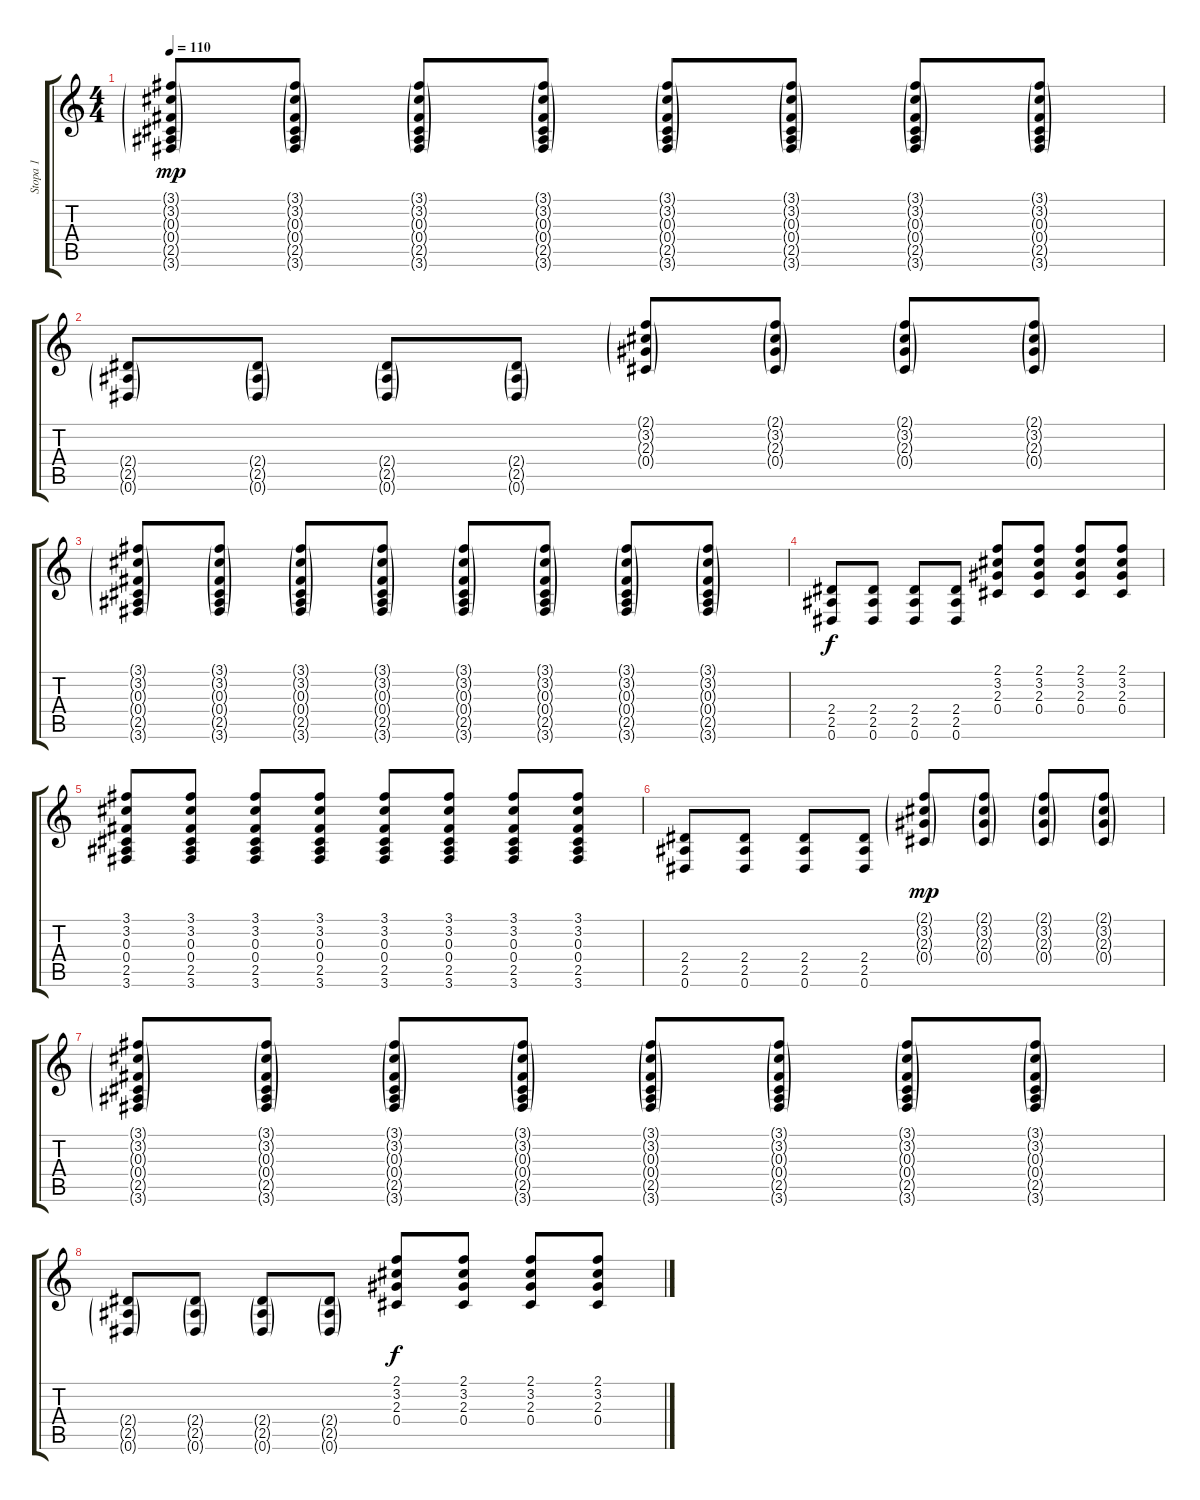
\track ("Stopa 1" "Stopa 1") {instrument overdrivenguitar}
\staff {score tabs}
\tuning (Eb4 Bb3 Gb3 Db3 Ab2 Eb2) {hide}
\ts (4 4)
\tempo 110
\clef g2
\ks c
(3.1{g} 3.2{g} 0.3{g} 0.4{g} 2.5{g} 3.6{g}).8{dy mp} (3.1{g} 3.2{g} 0.3{g} 0.4{g} 2.5{g} 3.6{g}).8 (3.1{g} 3.2{g} 0.3{g} 0.4{g} 2.5{g} 3.6{g}).8 (3.1{g} 3.2{g} 0.3{g} 0.4{g} 2.5{g} 3.6{g}).8 (3.1{g} 3.2{g} 0.3{g} 0.4{g} 2.5{g} 3.6{g}).8 (3.1{g} 3.2{g} 0.3{g} 0.4{g} 2.5{g} 3.6{g}).8 (3.1{g} 3.2{g} 0.3{g} 0.4{g} 2.5{g} 3.6{g}).8 (3.1{g} 3.2{g} 0.3{g} 0.4{g} 2.5{g} 3.6{g}).8 |
(2.4{g} 2.5{g} 0.6{g}).8 (2.4{g} 2.5{g} 0.6{g}).8 (2.4{g} 2.5{g} 0.6{g}).8 (2.4{g} 2.5{g} 0.6{g}).8 (2.1{g} 3.2{g} 2.3{g} 0.4{g}).8 (2.1{g} 3.2{g} 2.3{g} 0.4{g}).8 (2.1{g} 3.2{g} 2.3{g} 0.4{g}).8 (2.1{g} 3.2{g} 2.3{g} 0.4{g}).8 |
(3.1{g} 3.2{g} 0.3{g} 0.4{g} 2.5{g} 3.6{g}).8 (3.1{g} 3.2{g} 0.3{g} 0.4{g} 2.5{g} 3.6{g}).8 (3.1{g} 3.2{g} 0.3{g} 0.4{g} 2.5{g} 3.6{g}).8 (3.1{g} 3.2{g} 0.3{g} 0.4{g} 2.5{g} 3.6{g}).8 (3.1{g} 3.2{g} 0.3{g} 0.4{g} 2.5{g} 3.6{g}).8 (3.1{g} 3.2{g} 0.3{g} 0.4{g} 2.5{g} 3.6{g}).8 (3.1{g} 3.2{g} 0.3{g} 0.4{g} 2.5{g} 3.6{g}).8 (3.1{g} 3.2{g} 0.3{g} 0.4{g} 2.5{g} 3.6{g}).8 |
(2.4 2.5 0.6).8{dy f} (2.4 2.5 0.6).8 (2.4 2.5 0.6).8 (2.4 2.5 0.6).8 (2.1 3.2 2.3 0.4).8 (2.1 3.2 2.3 0.4).8 (2.1 3.2 2.3 0.4).8 (2.1 3.2 2.3 0.4).8 |
(3.1 3.2 0.3 0.4 2.5 3.6).8 (3.1 3.2 0.3 0.4 2.5 3.6).8 (3.1 3.2 0.3 0.4 2.5 3.6).8 (3.1 3.2 0.3 0.4 2.5 3.6).8 (3.1 3.2 0.3 0.4 2.5 3.6).8 (3.1 3.2 0.3 0.4 2.5 3.6).8 (3.1 3.2 0.3 0.4 2.5 3.6).8 (3.1 3.2 0.3 0.4 2.5 3.6).8 |
(2.4 2.5 0.6).8 (2.4 2.5 0.6).8 (2.4 2.5 0.6).8 (2.4 2.5 0.6).8 (2.1{g} 3.2{g} 2.3{g} 0.4{g}).8{dy mp} (2.1{g} 3.2{g} 2.3{g} 0.4{g}).8 (2.1{g} 3.2{g} 2.3{g} 0.4{g}).8 (2.1{g} 3.2{g} 2.3{g} 0.4{g}).8 |
(3.1{g} 3.2{g} 0.3{g} 0.4{g} 2.5{g} 3.6{g}).8 (3.1{g} 3.2{g} 0.3{g} 0.4{g} 2.5{g} 3.6{g}).8 (3.1{g} 3.2{g} 0.3{g} 0.4{g} 2.5{g} 3.6{g}).8 (3.1{g} 3.2{g} 0.3{g} 0.4{g} 2.5{g} 3.6{g}).8 (3.1{g} 3.2{g} 0.3{g} 0.4{g} 2.5{g} 3.6{g}).8 (3.1{g} 3.2{g} 0.3{g} 0.4{g} 2.5{g} 3.6{g}).8 (3.1{g} 3.2{g} 0.3{g} 0.4{g} 2.5{g} 3.6{g}).8 (3.1{g} 3.2{g} 0.3{g} 0.4{g} 2.5{g} 3.6{g}).8 |
(2.4{g} 2.5{g} 0.6{g}).8 (2.4{g} 2.5{g} 0.6{g}).8 (2.4{g} 2.5{g} 0.6{g}).8 (2.4{g} 2.5{g} 0.6{g}).8 (2.1 3.2 2.3 0.4).8{dy f} (2.1 3.2 2.3 0.4).8 (2.1 3.2 2.3 0.4).8 (2.1 3.2 2.3 0.4).8
